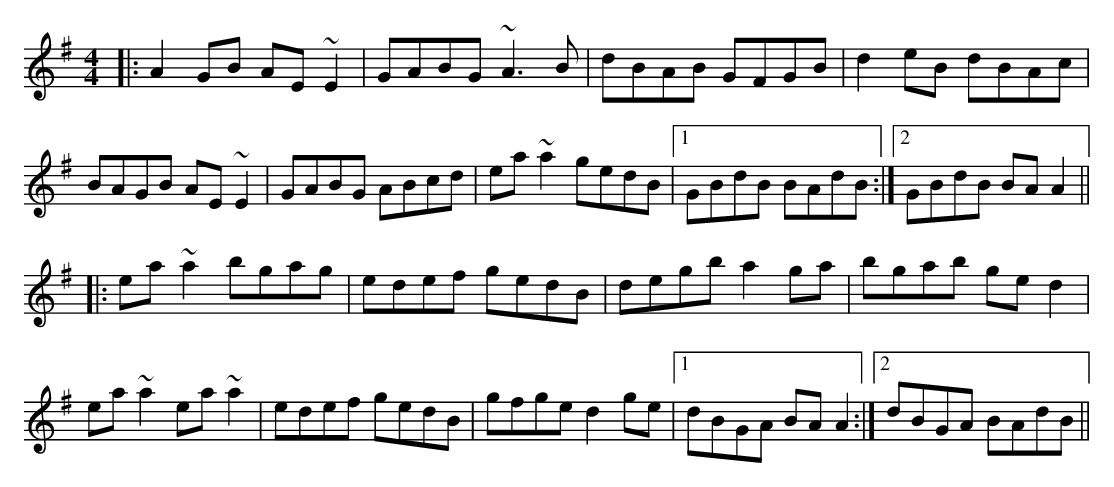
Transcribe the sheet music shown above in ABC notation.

X:1
M:4/4
K:Ador
|:A2GB AE~E2|GABG ~A3B|dBAB GFGB|d2eB dBAc|
BAGB AE~E2|GABG ABcd|ea~a2 gedB|1 GBdB BAdB:|2 GBdB BAA2||
|:ea~a2 bgag|edef gedB|degb a2ga|bgab ged2|
ea~a2 ea~a2|edef gedB|gfge d2ge|1 dBGA BAA2:|2 dBGA BAdB||
